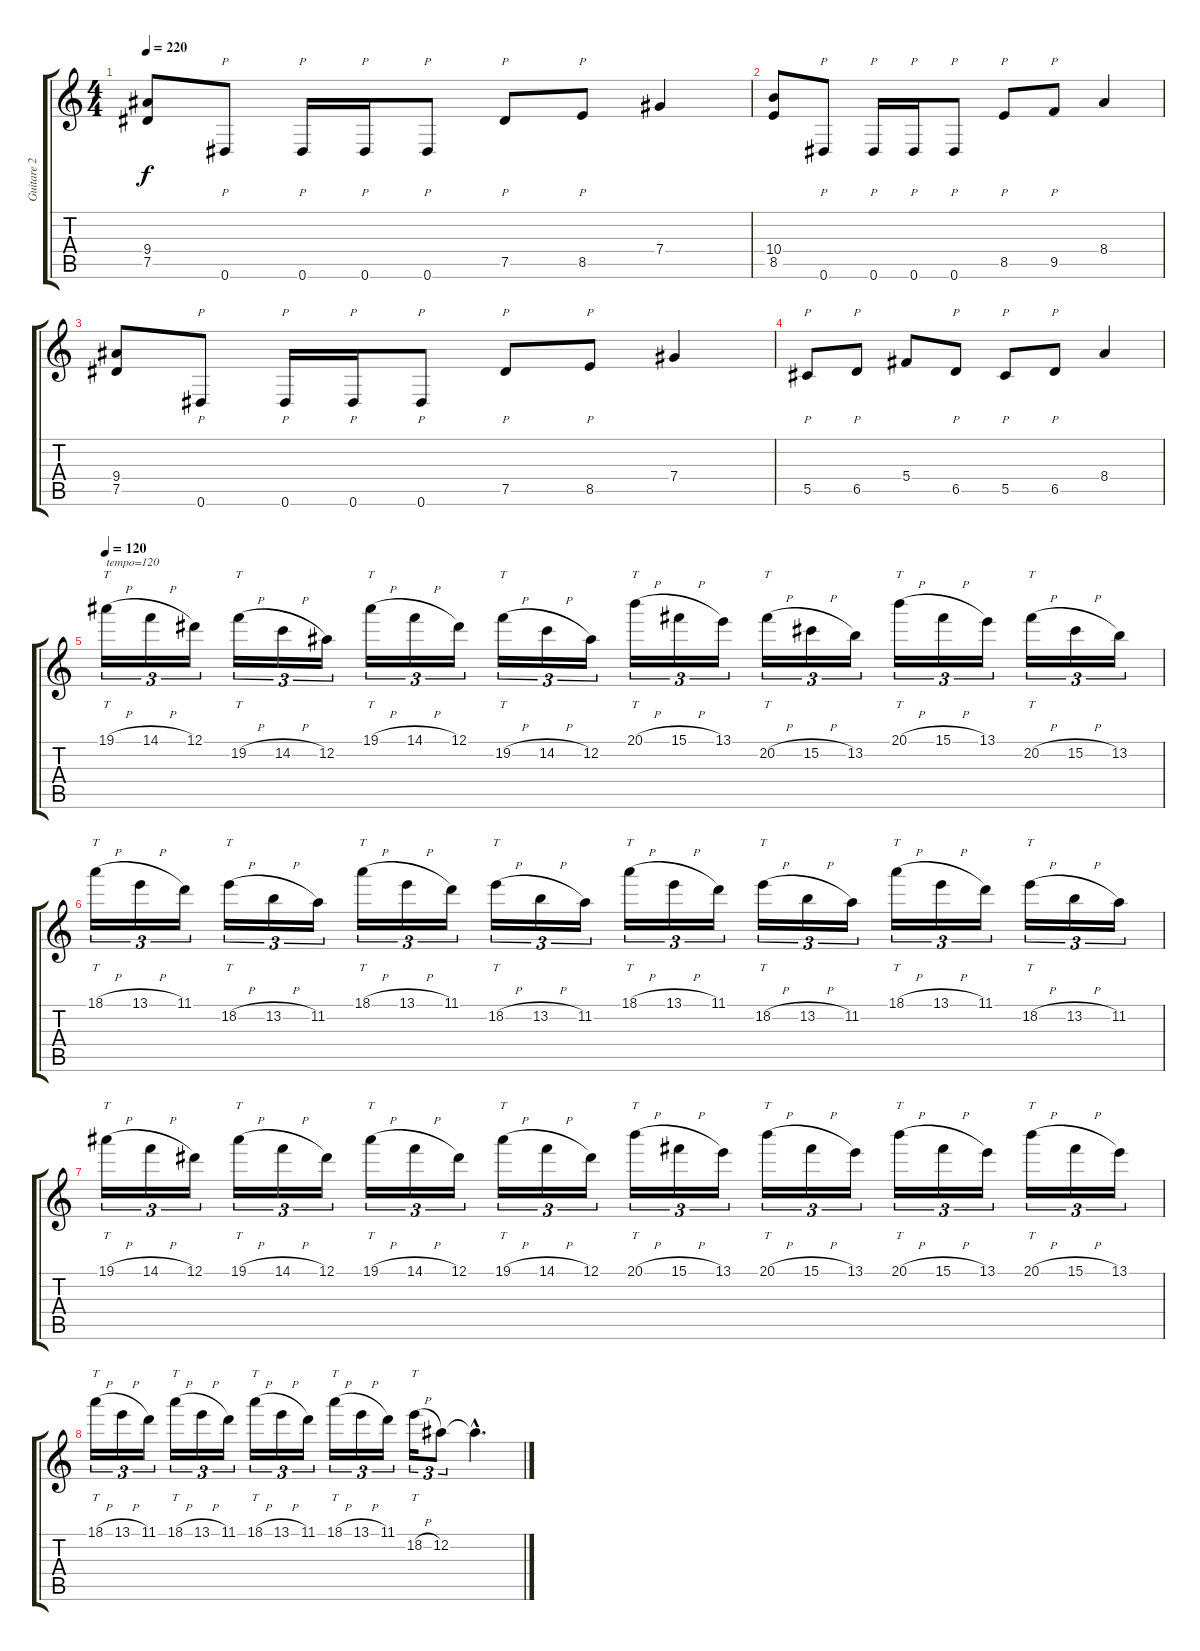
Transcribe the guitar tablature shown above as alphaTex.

\track ("Guitare 2" "Guitare 2") {instrument distortionguitar}
\staff {score tabs}
\tuning (Eb4 Bb3 Gb3 Db3 Ab2 Eb2) {hide}
\ts (4 4)
\tempo 220
\clef g2
\ks c
(9.4 7.5).8{dy f} 0.6.8{p} 0.6.16{p} 0.6.16{p} 0.6.8{p} 7.5.8{p} 8.5.8{p} 7.4.4 |
(10.4 8.5).8 0.6.8{p} 0.6.16{p} 0.6.16{p} 0.6.8{p} 8.5.8{p} 9.5.8{p} 8.4.4 |
(9.4 7.5).8 0.6.8{p} 0.6.16{p} 0.6.16{p} 0.6.8{p} 7.5.8{p} 8.5.8{p} 7.4.4 |
5.5.8{p} 6.5.8{p} 5.4.8 6.5.8{p} 5.5.8{p} 6.5.8{p} 8.4.4 |
\tempo 120
19.1{h}.16{tt tu (3 2) txt "tempo=120"} 14.1{h}.16{tu (3 2)} 12.1.16{tu (3 2)} 19.2{h}.16{tt tu (3 2)} 14.2{h}.16{tu (3 2)} 12.2.16{tu (3 2)} 19.1{h}.16{tt tu (3 2)} 14.1{h}.16{tu (3 2)} 12.1.16{tu (3 2)} 19.2{h}.16{tt tu (3 2)} 14.2{h}.16{tu (3 2)} 12.2.16{tu (3 2)} 20.1{h}.16{tt tu (3 2)} 15.1{h}.16{tu (3 2)} 13.1.16{tu (3 2)} 20.2{h}.16{tt tu (3 2)} 15.2{h}.16{tu (3 2)} 13.2.16{tu (3 2)} 20.1{h}.16{tt tu (3 2)} 15.1{h}.16{tu (3 2)} 13.1.16{tu (3 2)} 20.2{h}.16{tt tu (3 2)} 15.2{h}.16{tu (3 2)} 13.2.16{tu (3 2)} |
18.1{h}.16{tt tu (3 2)} 13.1{h}.16{tu (3 2)} 11.1.16{tu (3 2)} 18.2{h}.16{tt tu (3 2)} 13.2{h}.16{tu (3 2)} 11.2.16{tu (3 2)} 18.1{h}.16{tt tu (3 2)} 13.1{h}.16{tu (3 2)} 11.1.16{tu (3 2)} 18.2{h}.16{tt tu (3 2)} 13.2{h}.16{tu (3 2)} 11.2.16{tu (3 2)} 18.1{h}.16{tt tu (3 2)} 13.1{h}.16{tu (3 2)} 11.1.16{tu (3 2)} 18.2{h}.16{tt tu (3 2)} 13.2{h}.16{tu (3 2)} 11.2.16{tu (3 2)} 18.1{h}.16{tt tu (3 2)} 13.1{h}.16{tu (3 2)} 11.1.16{tu (3 2)} 18.2{h}.16{tt tu (3 2)} 13.2{h}.16{tu (3 2)} 11.2.16{tu (3 2)} |
19.1{h}.16{tt tu (3 2)} 14.1{h}.16{tu (3 2)} 12.1.16{tu (3 2)} 19.1{h}.16{tt tu (3 2)} 14.1{h}.16{tu (3 2)} 12.1.16{tu (3 2)} 19.1{h}.16{tt tu (3 2)} 14.1{h}.16{tu (3 2)} 12.1.16{tu (3 2)} 19.1{h}.16{tt tu (3 2)} 14.1{h}.16{tu (3 2)} 12.1.16{tu (3 2)} 20.1{h}.16{tt tu (3 2)} 15.1{h}.16{tu (3 2)} 13.1.16{tu (3 2)} 20.1{h}.16{tt tu (3 2)} 15.1{h}.16{tu (3 2)} 13.1.16{tu (3 2)} 20.1{h}.16{tt tu (3 2)} 15.1{h}.16{tu (3 2)} 13.1.16{tu (3 2)} 20.1{h}.16{tt tu (3 2)} 15.1{h}.16{tu (3 2)} 13.1.16{tu (3 2)} |
18.1{h}.16{tt tu (3 2)} 13.1{h}.16{tu (3 2)} 11.1.16{tu (3 2)} 18.1{h}.16{tt tu (3 2)} 13.1{h}.16{tu (3 2)} 11.1.16{tu (3 2)} 18.1{h}.16{tt tu (3 2)} 13.1{h}.16{tu (3 2)} 11.1.16{tu (3 2)} 18.1{h}.16{tt tu (3 2)} 13.1{h}.16{tu (3 2)} 11.1.16{tu (3 2)} 18.2{h}.16{tt tu (3 2)} 12.2.8{tu (3 2)} 12.2{hac t}.4{d}
